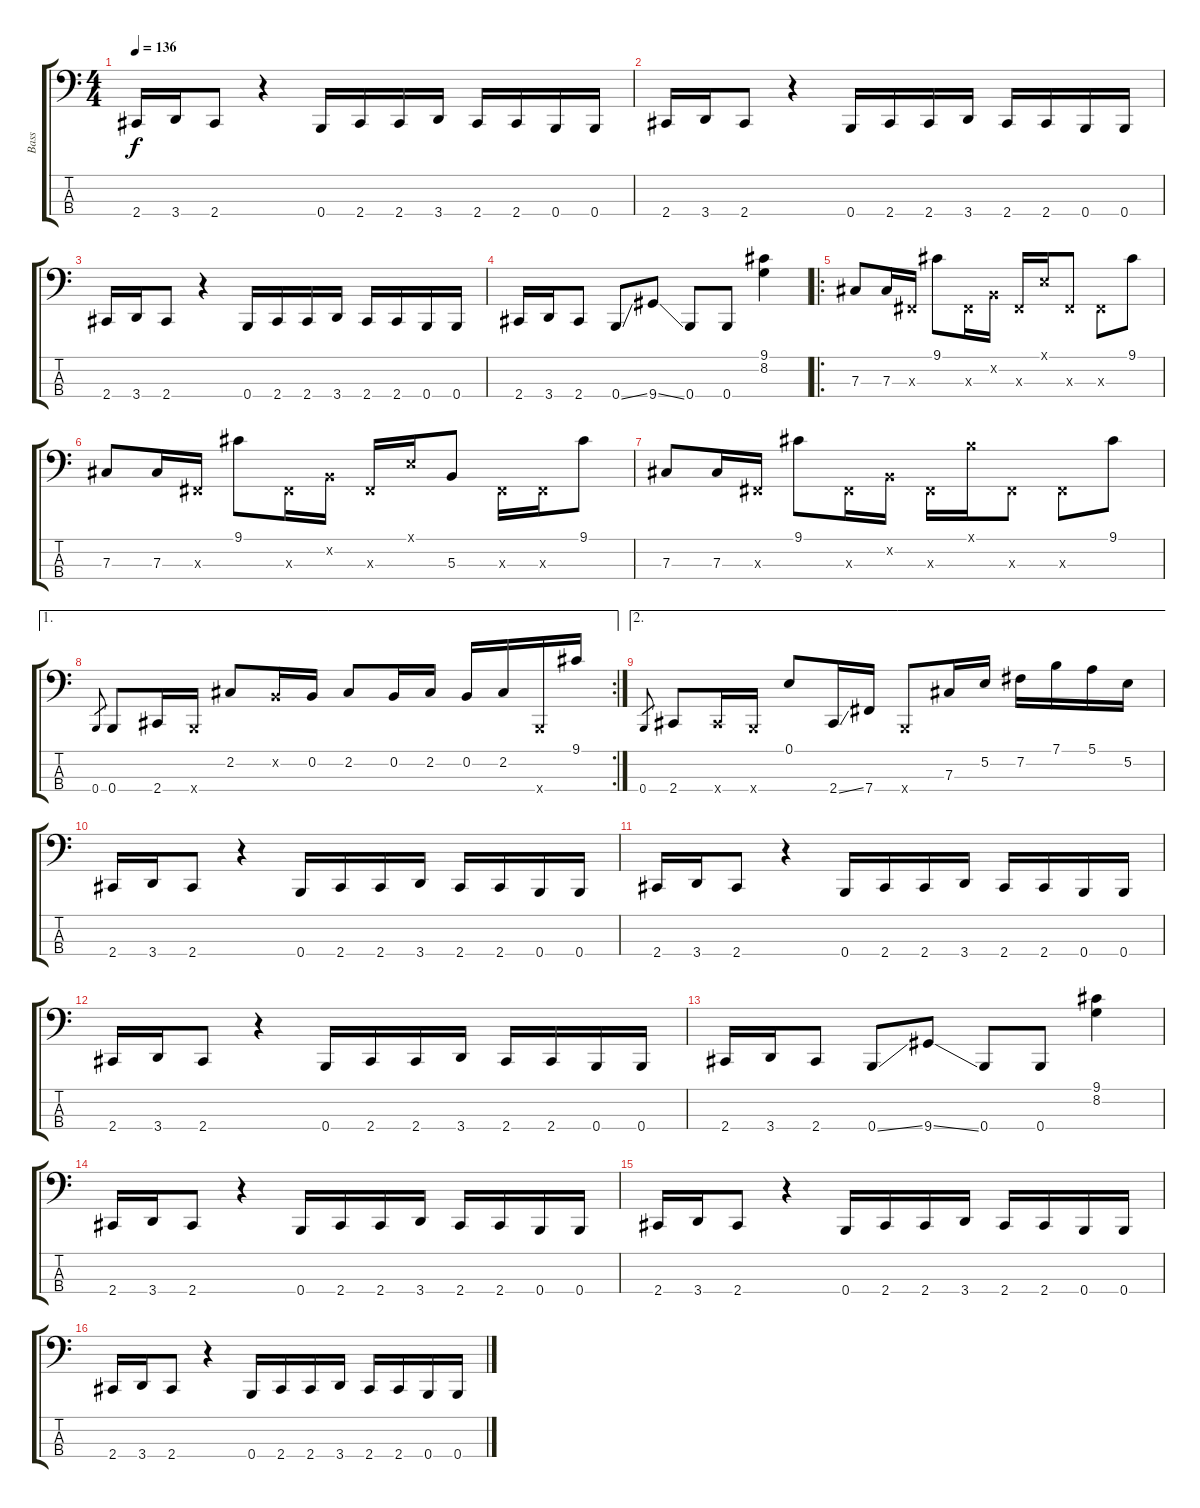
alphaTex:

\track ("Bass" "Bass") {instrument slapbass1}
\staff {score tabs}
\tuning (E2 B1 Gb1 B0) {hide}
\ts (4 4)
\tempo 136
\clef f4
\ks c
2.4.16{dy f} 3.4.16 2.4.8 r.4 0.4.16 2.4.16 2.4.16 3.4.16 2.4.16 2.4.16 0.4.16 0.4.16 |
2.4.16 3.4.16 2.4.8 r.4 0.4.16 2.4.16 2.4.16 3.4.16 2.4.16 2.4.16 0.4.16 0.4.16 |
2.4.16 3.4.16 2.4.8 r.4 0.4.16 2.4.16 2.4.16 3.4.16 2.4.16 2.4.16 0.4.16 0.4.16 |
2.4.16 3.4.16 2.4.8 0.4{ss}.8 9.4{ss}.8 0.4.8 0.4.8 (9.1 8.2).4 |
\ro
7.3.8 7.3.16 0.3{x}.16 9.1.8 0.3{x}.16 0.2{x}.16 0.3{x}.16 0.1{x}.16 0.3{x}.8 0.3{x}.8 9.1.8 |
7.3.8 7.3.16 0.3{x}.16 9.1.8 0.3{x}.16 0.2{x}.16 0.3{x}.16 0.1{x}.16 5.3.8 0.3{x}.16 0.3{x}.16 9.1.8 |
7.3.8 7.3.16 0.3{x}.16 9.1.8 0.3{x}.16 0.2{x}.16 0.3{x}.16 7.1{x}.16 0.3{x}.8 0.3{x}.8 9.1.8 |
\ae 1
\rc 2
0.4.8{gr} 0.4.8 2.4.16 0.4{x}.16 2.2.8 0.2{x}.16 0.2.16 2.2.8 0.2.16 2.2.16 0.2.16 2.2.16 0.4{x}.16 9.1.16 |
\ae 2
0.4.8{gr} 2.4.8 2.4{x}.16 0.4{x}.16 0.1.8 2.4{ss}.16 7.4.16 0.4{x}.8 7.3.16 5.2.16 7.2.16 7.1.16 5.1.16 5.2.16 |
2.4.16 3.4.16 2.4.8 r.4 0.4.16 2.4.16 2.4.16 3.4.16 2.4.16 2.4.16 0.4.16 0.4.16 |
2.4.16 3.4.16 2.4.8 r.4 0.4.16 2.4.16 2.4.16 3.4.16 2.4.16 2.4.16 0.4.16 0.4.16 |
2.4.16 3.4.16 2.4.8 r.4 0.4.16 2.4.16 2.4.16 3.4.16 2.4.16 2.4.16 0.4.16 0.4.16 |
2.4.16 3.4.16 2.4.8 0.4{ss}.8 9.4{ss}.8 0.4.8 0.4.8 (9.1 8.2).4 |
2.4.16 3.4.16 2.4.8 r.4 0.4.16 2.4.16 2.4.16 3.4.16 2.4.16 2.4.16 0.4.16 0.4.16 |
2.4.16 3.4.16 2.4.8 r.4 0.4.16 2.4.16 2.4.16 3.4.16 2.4.16 2.4.16 0.4.16 0.4.16 |
2.4.16 3.4.16 2.4.8 r.4 0.4.16 2.4.16 2.4.16 3.4.16 2.4.16 2.4.16 0.4.16 0.4.16
